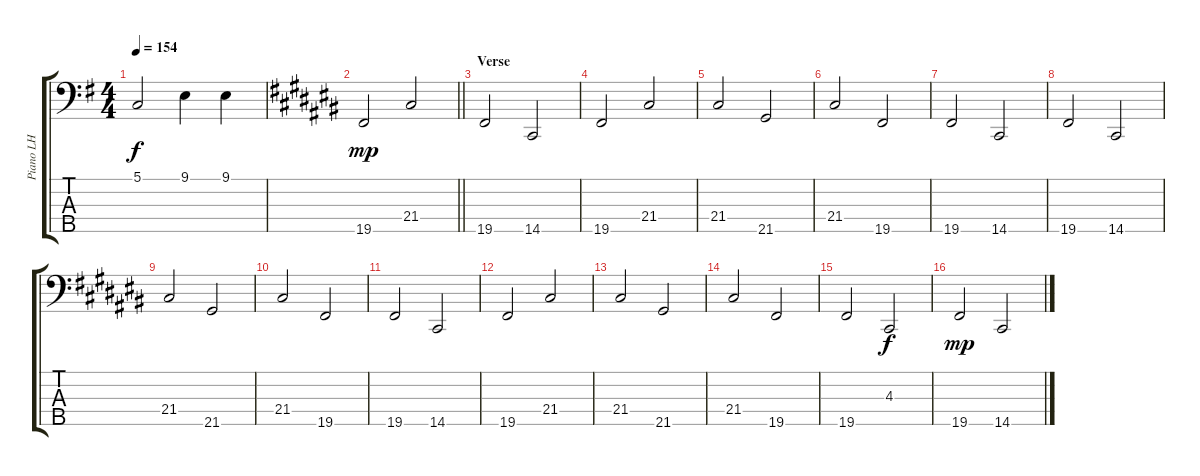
\track ("Piano LH" "Piano LH") {instrument electricpiano2}
\staff {score tabs}
\tuning (G2 D2 A1 E1 B0) {hide}
\ts (4 4)
\tempo 154
\clef f4
\ks g
5.1.2{dy f} 9.1.4 9.1.4 |
\barLineRight lightlight
\ks a#minor
19.5.2{dy mp} 21.4.2 |
\section ("" "Verse")
19.5.2 14.5.2 |
19.5.2 21.4.2 |
21.4.2 21.5.2 |
21.4.2 19.5.2 |
19.5.2 14.5.2 |
19.5.2 14.5.2 |
21.4.2 21.5.2 |
21.4.2 19.5.2 |
19.5.2 14.5.2 |
19.5.2 21.4.2 |
21.4.2 21.5.2 |
21.4.2 19.5.2 |
19.5.2 4.3.2{dy f} |
19.5.2{dy mp} 14.5.2
